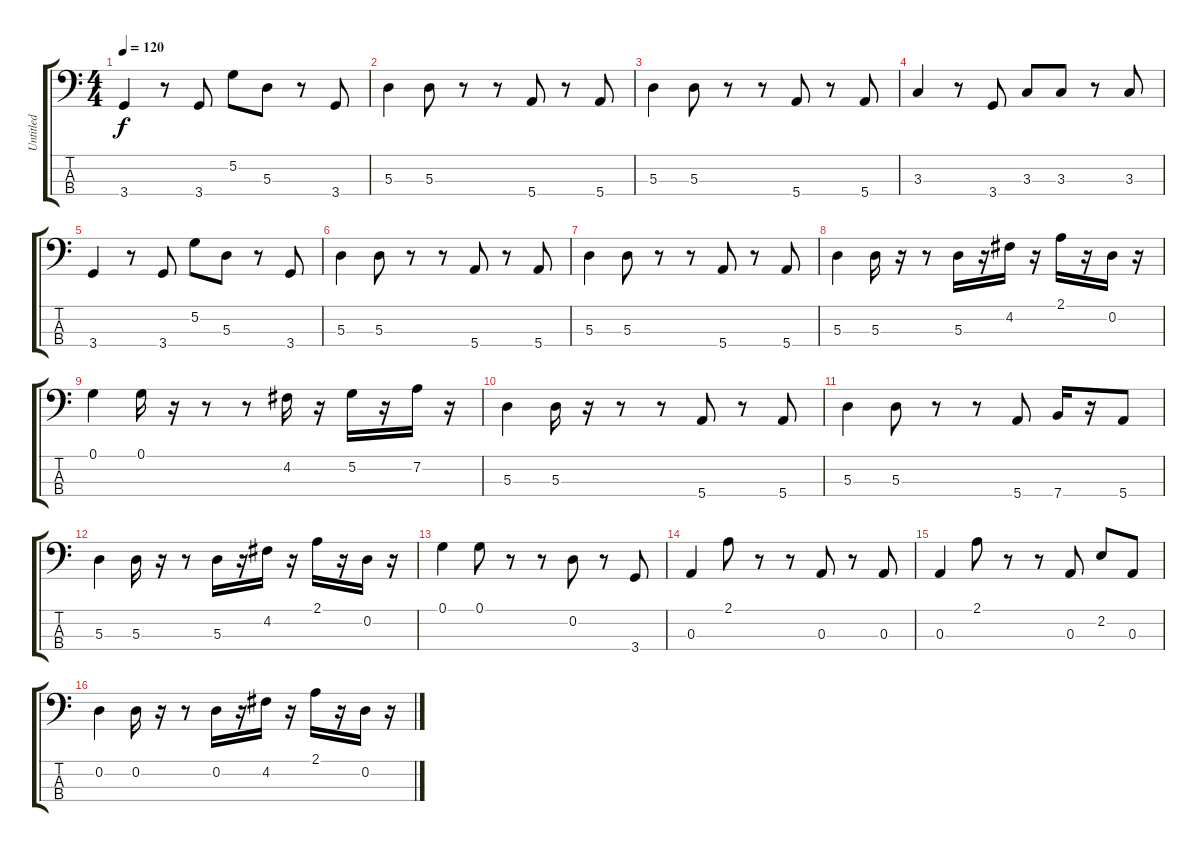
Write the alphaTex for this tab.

\track ("Untitled" "Untitled") {instrument fretlessbass}
\staff {score tabs}
\tuning (G2 D2 A1 E1) {hide}
\ts (4 4)
\tempo 120
\clef f4
\ks c
3.4.4{dy f} r.8 3.4.8 5.2.8 5.3.8 r.8 3.4.8 |
5.3.4 5.3.8 r.8 r.8 5.4.8 r.8 5.4.8 |
5.3.4 5.3.8 r.8 r.8 5.4.8 r.8 5.4.8 |
3.3.4 r.8 3.4.8 3.3.8 3.3.8 r.8 3.3.8 |
3.4.4 r.8 3.4.8 5.2.8 5.3.8 r.8 3.4.8 |
5.3.4 5.3.8 r.8 r.8 5.4.8 r.8 5.4.8 |
5.3.4 5.3.8 r.8 r.8 5.4.8 r.8 5.4.8 |
5.3.4 5.3.16 r.16 r.8 5.3.16 r.16 4.2.16 r.16 2.1.16 r.16 0.2.16 r.16 |
0.1.4 0.1.16 r.16 r.8 r.8 4.2.16 r.16 5.2.16 r.16 7.2.16 r.16 |
5.3.4 5.3.16 r.16 r.8 r.8 5.4.8 r.8 5.4.8 |
5.3.4 5.3.8 r.8 r.8 5.4.8 7.4.16 r.16 5.4.8 |
5.3.4 5.3.16 r.16 r.8 5.3.16 r.16 4.2.16 r.16 2.1.16 r.16 0.2.16 r.16 |
0.1.4 0.1.8 r.8 r.8 0.2.8 r.8 3.4.8 |
0.3.4 2.1.8 r.8 r.8 0.3.8 r.8 0.3.8 |
0.3.4 2.1.8 r.8 r.8 0.3.8 2.2.8 0.3.8 |
0.2.4 0.2.16 r.16 r.8 0.2.16 r.16 4.2.16 r.16 2.1.16 r.16 0.2.16 r.16
